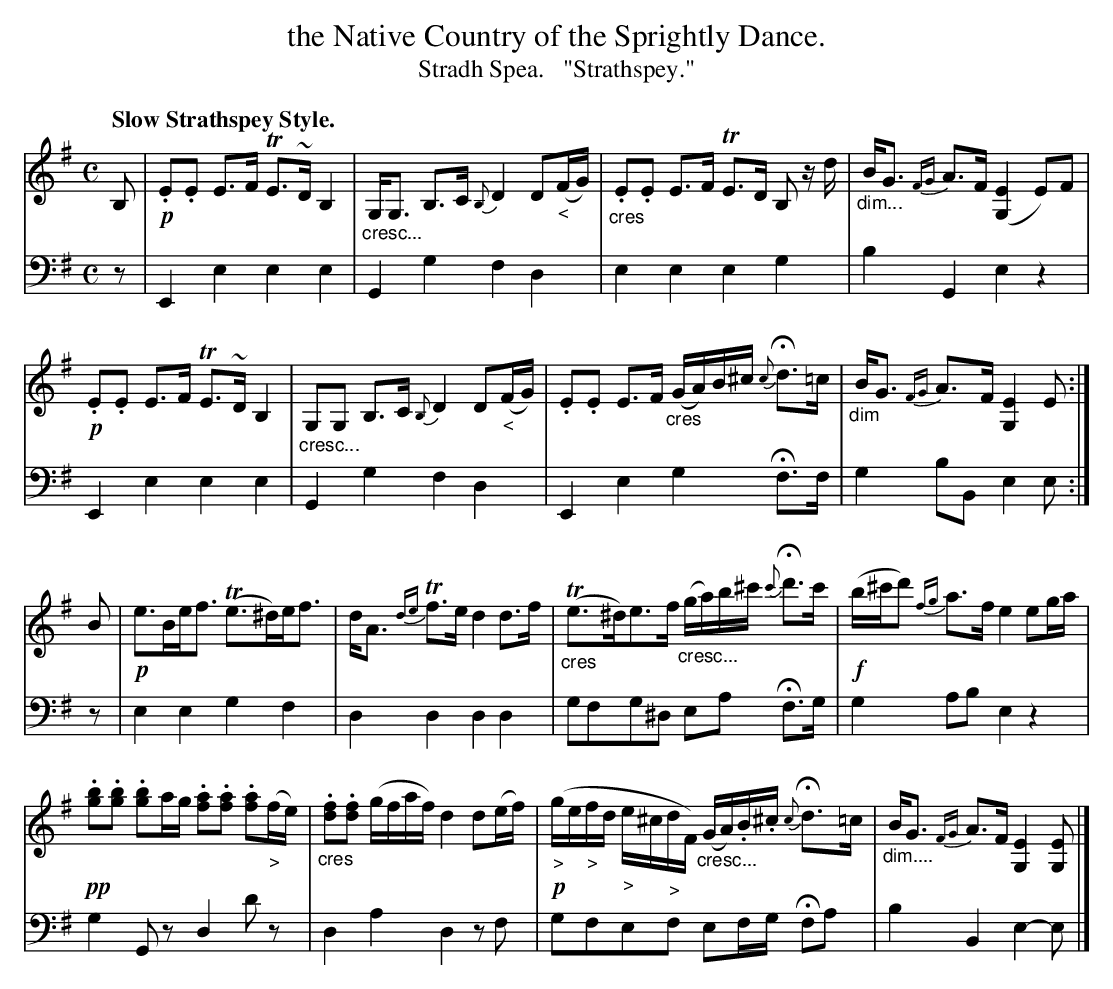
X:1
T: the Native Country of the Sprightly Dance.
T: Stradh Spea.   "Strathspey."
M: C
L: 1/8
Q: "Slow Strathspey Style."
K: Em
V: 1 staves=2
B, |\
!p!.E.E E>F TE>~D B,2 | "_cresc..."G,<G, B,>C {B,}D2 D("_<"F/G/) |\
"_cres".E.E E>F TE>D B, z/d/ | "_dim..."B<G {FG}A>F ([E2G,2] E)F |
!p!.E.E E>F TE>~D B,2 | "_cresc..."G,G, B,>C {B,}D2 D("_<"F/G/) |\
.E.E E>F "_cres"(G/A/)B/^c/ {c}Hd>=c | "_dim"B<G  {FG}A>F [E2G,2] E :|
B |\
!p!e>Be<f (Te>^d)e<f | d<A {de}Tf>e d2 d>f |\
"_cres"(Te>^d)e>f "_cresc..."(g/a/)b/^c'/ {c'}Hd'>c' |!f!(b/^c'/d') {fg}a>f e2 eg/a/ |
!pp!.[bg].[bg] .[bg]a/g/ .[af].[af] .[af]("_>"f/e/) | "_cres".[fd].[fd] (g/f/a/f/) d2 d(e/f/) |\
!p!("_>"g/e/"_>"f/d/ "_>"e/^c/"_>"d/F/) "_cresc..."(G/A/).B/.^c/ {c}Hd>=c | "_dim...."B<G {FG}A>F [E2G,2] [EG,] |]
V: 2 clef=bass middle=d
z | E2e2 e2e2 | G2g2 f2d2 | e2e2 e2g2 | b2G2 e2z2 |
E2e2 e2e2 | G2g2 f2d2 | E2e2 g2Hf>f | g2 bB e2 e :| z |
e2e2 g2f2 | d2d2 d2d2 | gfg^d ea Hf>g | g2ab e2z2 |
g2Gz d2d'z | d2a2 d2zf | gfef ef/g/ Hfa | b2B2 e2-e |]
